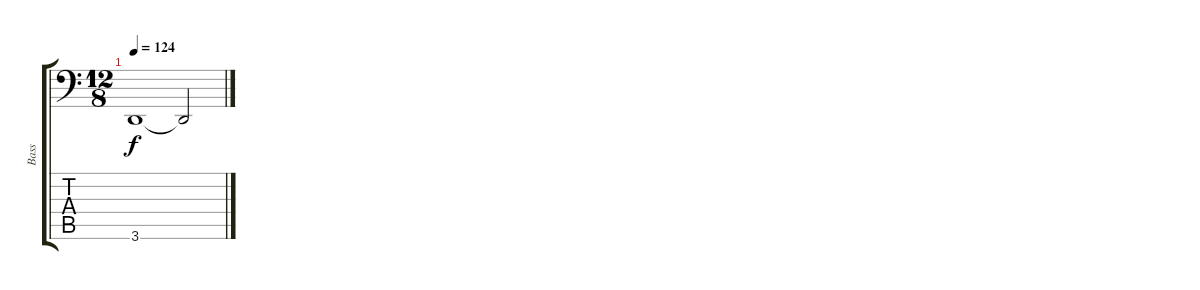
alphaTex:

\track ("Bass" "Bass") {instrument electricbasspick}
\staff {score tabs}
\tuning (C3 G2 D2 A1 E1 B0) {hide}
\ts (12 8)
\tempo 124
\clef f4
\ks c
3.6.1{dy f} 3.6{t}.2
